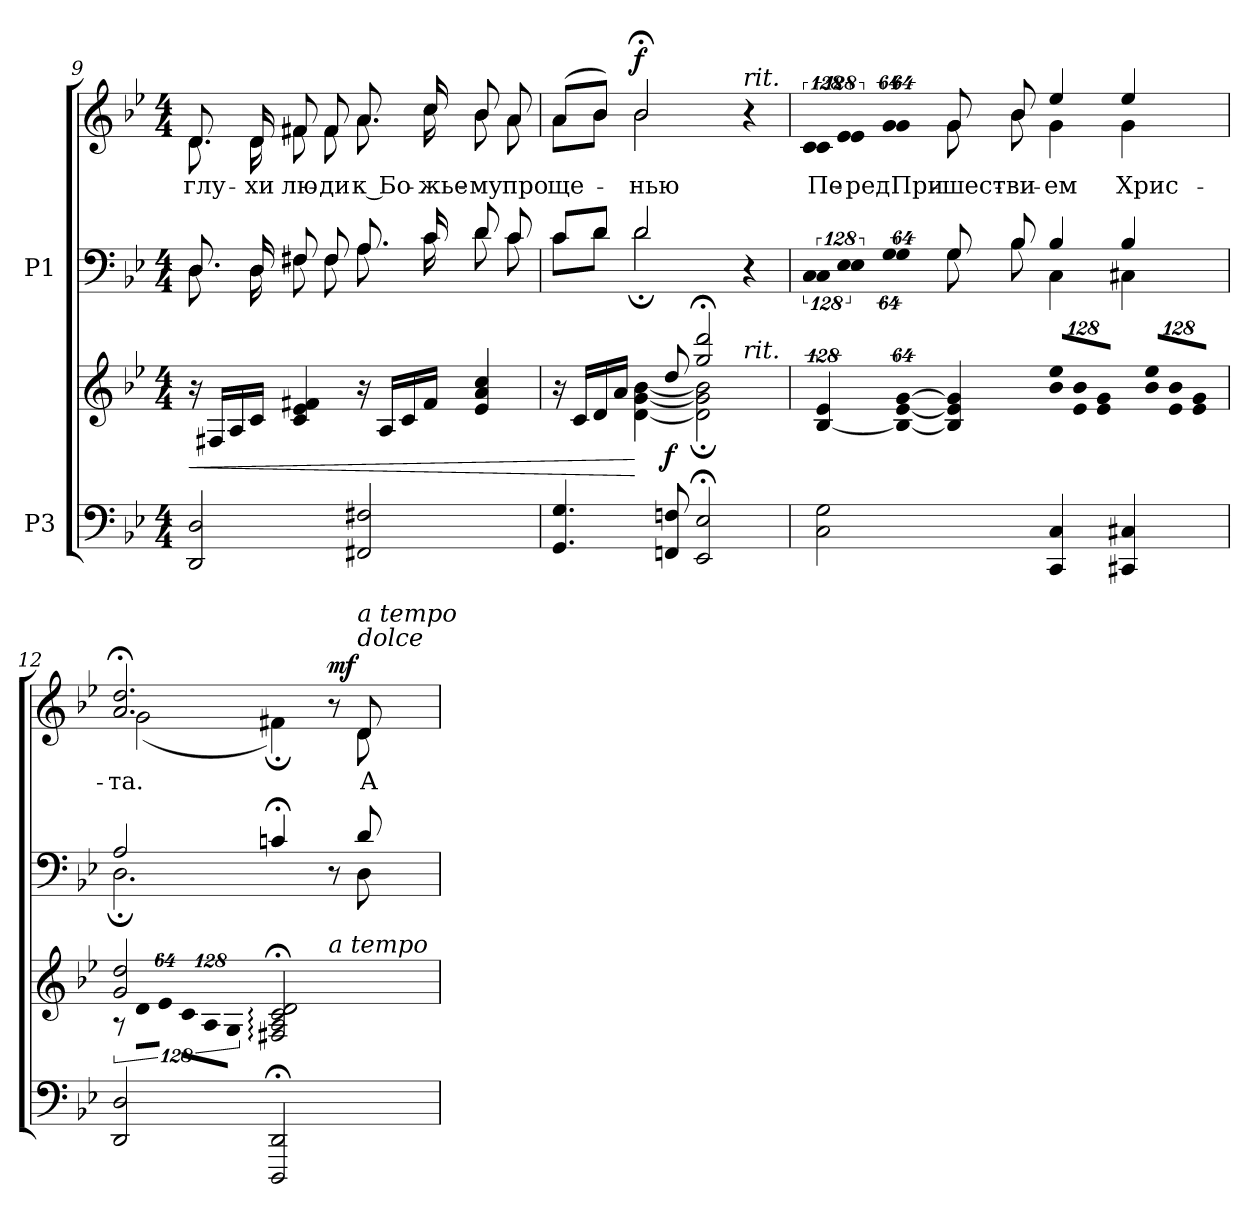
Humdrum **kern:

**kern	**kern	**dynam	**kern	**kern	**text	**dynam
*part2	*part2	*part2	*part1	*part1	*part1	*part1
*staff4	*staff3	*staff3/4	*staff2	*staff1	*staff1	*staff1/2
*I"P3	*	*	*I"P1	*	*	*
!!LO:PB:g=z
*clefF4	*clefG2	*	*clefF4	*clefG2	*	*
*k[b-e-]	*k[b-e-]	*	*k[b-e-]	*k[b-e-]	*	*
*g:	*g:	*	*g:	*g:	*	*
*M4/4	*M4/4	*	*M4/4	*M4/4	*	*
=9	=9	=9	=9	=9	=9	=9
!	!	!LO:HP:b	!	!	!	!
*	*	*	*^	*	*	*
!	!	!	!	!	!	!LO:LY:b:color=#000000	!
*	*	*	*	*	*^	*	*
2DDi/ 2Di	16r	<	8.Di/	8.Di\	8.di/	8.di\	глу-	.
.	16F#Xi/LL	.	.	.	.	.	.	.
.	16Ai/	.	.	.	.	.	.	.
!	!	!	!	!	!	!	!LO:LY:b:color=#000000	!
.	16ci/JJ	.	16Di/	16Di\	16di/	16di\	-хи	.
!	!	!	!	!	!	!	!LO:LY:b:color=#000000	!
.	4ci/ 4e-i 4f#Xi	.	8F#Xi/	8F#i\	8f#Xi/	8f#i\	лю-	.
!	!	!	!	!	!	!	!LO:LY:b:color=#000000	!
.	.	.	8F#i/	8F#i\	8f#i/	8f#i\	-ди	.
!	!	!	!	!	!	!	!LO:LY:b:color=#000000	!
2FF#Xi/ 2F#Xi	16r	.	8.Ai/	8.Ai\	8.ai/	8.ai\	к Бо-	.
.	16Ai/LL	.	.	.	.	.	.	.
.	16ci/	.	.	.	.	.	.	.
!	!	!	!	!	!	!	!LO:LY:b:color=#000000	!
.	16f#i/JJ	.	16ci/	16ci\	16cci/	16cci\	-жье-	.
!	!	!	!	!	!	!	!LO:LY:b:color=#000000	!
.	4e-i/ 4ai 4cci	.	8di/	8di\	8b-i/	8b-i\	-му	.
!	!	!	!	!	!	!	!LO:LY:b:color=#000000	!
.	.	.	8ci/	8ci\	8ai/	8ai\	про	.
=10	=10	=10	=10	=10	=10	=10	=10	=10
*	*^	*	*	*	*	*	*	*
!	!	!	!	!	!	!	!	!LO:LY:b:color=#000000	!
*	*	*^	*	*	*	*	*	*	*
4.GGi/ 4.Gi	16r	4ryy	2.ryy	.	8ci/L	8ci\L	(8ai/L	8ai\L	ще-	.
.	16ci/LL	.	.	.	.	.	.	.	.	.
.	16di/	.	.	.	8di/J	8di\J	8b-i/J)	8b-i\J	.	.
.	16ai/JJ	.	.	.	.	.	.	.	.	.
!	!	!	!	!	!	!	!	!	!LO:LY:b:color=#000000	!
.	8ryy	[<4di\ [<4gi [<4b-i	.	[	2di/	2d;i\	2b-;i/	2b-i\	-нью	f
8FFni/ 8Fni	8ddi/	.	.	f	.	.	.	.	.	.
2EE-i/; 2E-i;	2ggi/; 2dddi;	2di\]; 2gi]; 2b-i];	.	.	.	.	.	.	.	.
!	!	!	!	!	!	!	!LO:TX:a:i:t=rit.	!	!	!
!	!	!	!LO:TX:a:i:t=rit.	!	!	!	!	!	!	!
.	.	.	4ryy	.	4r	4ryy	4r	4ryy	.	.
=11	=11	=11	=11	=11	=11	=11	=11	=11	=11	=11
!	!LO:N:vis=4	!	!	!	!LO:N:vis=8	!LO:N:vis=8	!LO:N:vis=8	!	!	!
*	*v	*v	*v	*	*	*	*	*	*	*
*	*^	*	*	*	*	*	*	*
*	*	*^	*	*	*	*	*	*	*
!	!	!	!	!	!	!	!	!LO:N:vis=8	!LO:LY:b:color=#000000	!
*	*v	*v	*v	*	*	*	*	*	*	*
2Ci\ 2Gi	[<512%85B-i/ 512%85e-i	.	1024%85Ci/	1024%85Ci\	1024%85ci/	1024%85ci\	Пе-	.
!	!	!	!LO:N:vis=8	!LO:N:vis=8	!LO:N:vis=8	!	!	!
!	!	!	!	!	!	!LO:N:vis=8	!LO:LY:b:color=#000000	!
.	.	.	1024%85E-i/	1024%85E-i\	1024%85e-i/	1024%85e-i\	-ред	.
!	!LO:N:vis=8	!	!LO:N:vis=8	!LO:N:vis=8	!LO:N:vis=8	!	!	!
!	!	!	!	!	!	!LO:N:vis=8	!LO:LY:b:color=#000000	!
.	512%43B-i/_< [<512%43e-i [>512%43gi	.	512%43Gi/	512%43Gi\	512%43gi/	512%43gi\	При-	.
!	!	!	!	!	!	!	!LO:LY:b:color=#000000	!
.	4B-i/] 4e-i] 4gi]	.	8Gi/	8Gi\	8gi/	8gi\	-шест-	.
!	!	!	!	!	!	!	!LO:LY:b:color=#000000	!
.	.	.	8B-i/	8B-i\	8b-i/	8b-i\	-ви-	.
*	*Xbrackettup	*	*	*	*	*	*	*
!	!LO:N:vis=8	!	!	!	!	!	!	!
!	!	!	!	!	!	!	!LO:LY:b:color=#000000	!
4CCi/ 4Ci	1024%85b-i/ 1024%85ee-iL	.	4B-i/	4Ci\	4ee-i/	4gi\	-ем	.
!	!LO:N:vis=8	!	!	!	!	!	!	!
.	1024%85e-i/ 1024%85b-i	.	.	.	.	.	.	.
!	!LO:N:vis=8	!	!	!	!	!	!	!
.	512%43e-i/ 512%43giJ	.	.	.	.	.	.	.
!	!LO:N:vis=8	!	!	!	!	!	!	!
!	!	!	!	!	!	!	!LO:LY:b:color=#000000	!
4CC#Xi/ 4C#Xi	1024%85b-i/ 1024%85ee-iL	.	4B-i/	4C#Xi\	4ee-i/	4gi\	Хрис-	.
!	!LO:N:vis=8	!	!	!	!	!	!	!
.	1024%85e-i/ 1024%85b-i	.	.	.	.	.	.	.
!	!LO:N:vis=8	!	!	!	!	!	!	!
.	512%43e-i/ 512%43giJ	.	.	.	.	.	.	.
!!LO:LB:g=z	!!
=12	=12	=12	=12	=12	=12	=12	=12	=12
*	*^	*	*	*	*	*	*	*
*	*	*brackettup	*	*	*	*	*	*	*
!	!	!LO:N:vis=8	!	!	!	!	!	!	!
!	!	!	!	!	!	!	!	!LO:LY:b:color=#000000	!
*	*	*^	*	*	*	*	*	*	*
2DDi/ 2Di	2gi/ 2ddi	1024%85r	2.ryy	.	2Ai/	2.D;i\	2.ai/; 2.ddi;	(2gi\	-та.	.
!	!	!LO:N:vis=8	!	!	!	!	!	!	!	!
.	.	1024%85di\L	.	.	.	.	.	.	.	.
!	!	!LO:N:vis=8	!	!	!	!	!	!	!	!
.	.	512%43e-i\J	.	.	.	.	.	.	.	.
*	*	*Xbrackettup	*	*	*	*	*	*	*	*
!	!	!LO:N:vis=8	!	!	!	!	!	!	!	!
.	.	1024%85ci\L	.	.	.	.	.	.	.	.
!	!	!LO:N:vis=8	!	!	!	!	!	!	!	!
.	.	1024%85Ai\	.	.	.	.	.	.	.	.
!	!	!LO:N:vis=8	!	!	!	!	!	!	!	!
.	.	512%43Gi\J	.	.	.	.	.	.	.	.
2DDDi/; 2DDi;	2F#Xi/;: 2Ai;: 2ci;: 2di;:	2ryy	.	.	4cn;i/	.	.	4f#X;i\)	.	.
!	!	!	!LO:TX:a:i:t=a tempo	!	!	!	!	!	!	!
.	.	.	4ryy	.	8r	8ryy	8r	8ryy	.	mf
!	!	!	!	!	!	!	!LO:TX:a:i:t=dolce	!	!	!
!	!	!	!	!	!	!	!LO:TX:a:i:t=a tempo	!	!	!
!	!	!	!	!	!	!	!	!	!LO:LY:b:color=#000000	!
.	.	.	.	.	8di/	8Di\	8di/	8di\	А	.
*	*v	*v	*v	*	*	*	*	*	*	*
*	*	*	*v	*v	*	*	*	*
*	*	*	*	*v	*v	*	*
=	=	=	=	=	=	=
*-	*-	*-	*-	*-	*-	*-
